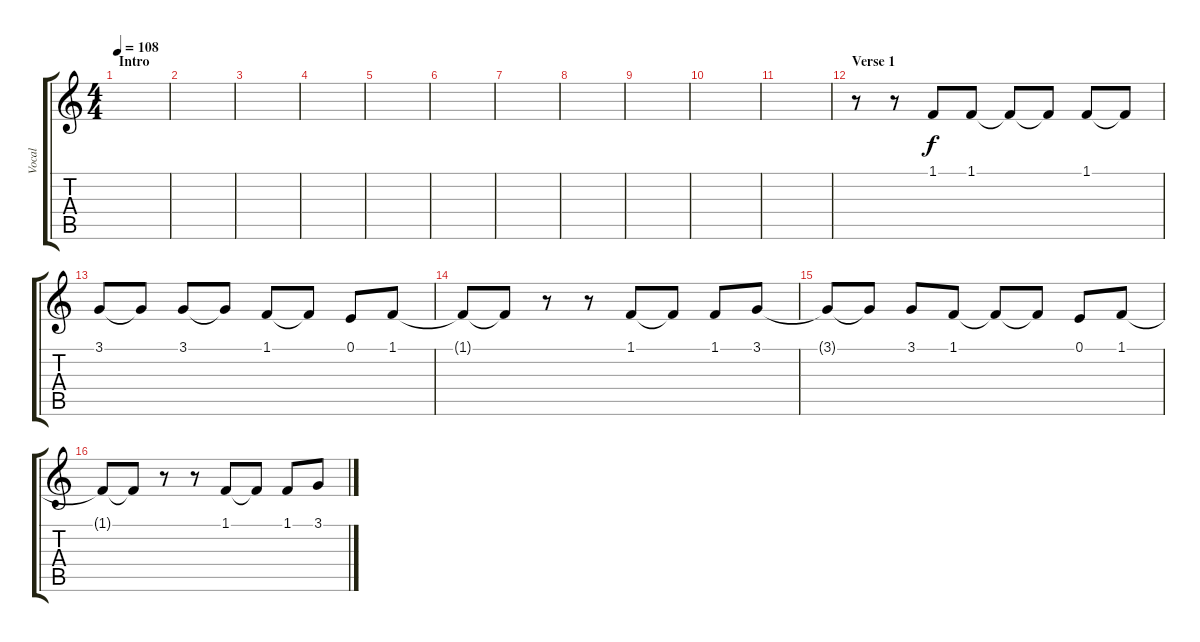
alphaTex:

\track ("Vocal" "Vocal") {instrument sopranosax}
\staff {score tabs}
\tuning (E4 B3 G3 D3 A2 E2) {hide}
\ts (4 4)
\section ("" "Intro")
\tempo 108
\clef g2
\ks c
|
|
|
|
|
|
|
|
|
|
|
\section ("" "Verse 1")
r.8 r.8 1.1.8 1.1.8 1.1{t}.8 1.1{t}.8 1.1.8 1.1{t}.8 |
3.1.8 3.1{t}.8 3.1.8 3.1{t}.8 1.1.8 1.1{t}.8 0.1.8 1.1.8 |
1.1{t}.8 1.1{t}.8 r.8 r.8 1.1.8 1.1{t}.8 1.1.8 3.1.8 |
3.1{t}.8 3.1{t}.8 3.1.8 1.1.8 1.1{t}.8 1.1{t}.8 0.1.8 1.1.8 |
1.1{t}.8 1.1{t}.8 r.8 r.8 1.1.8 1.1{t}.8 1.1.8 3.1.8
